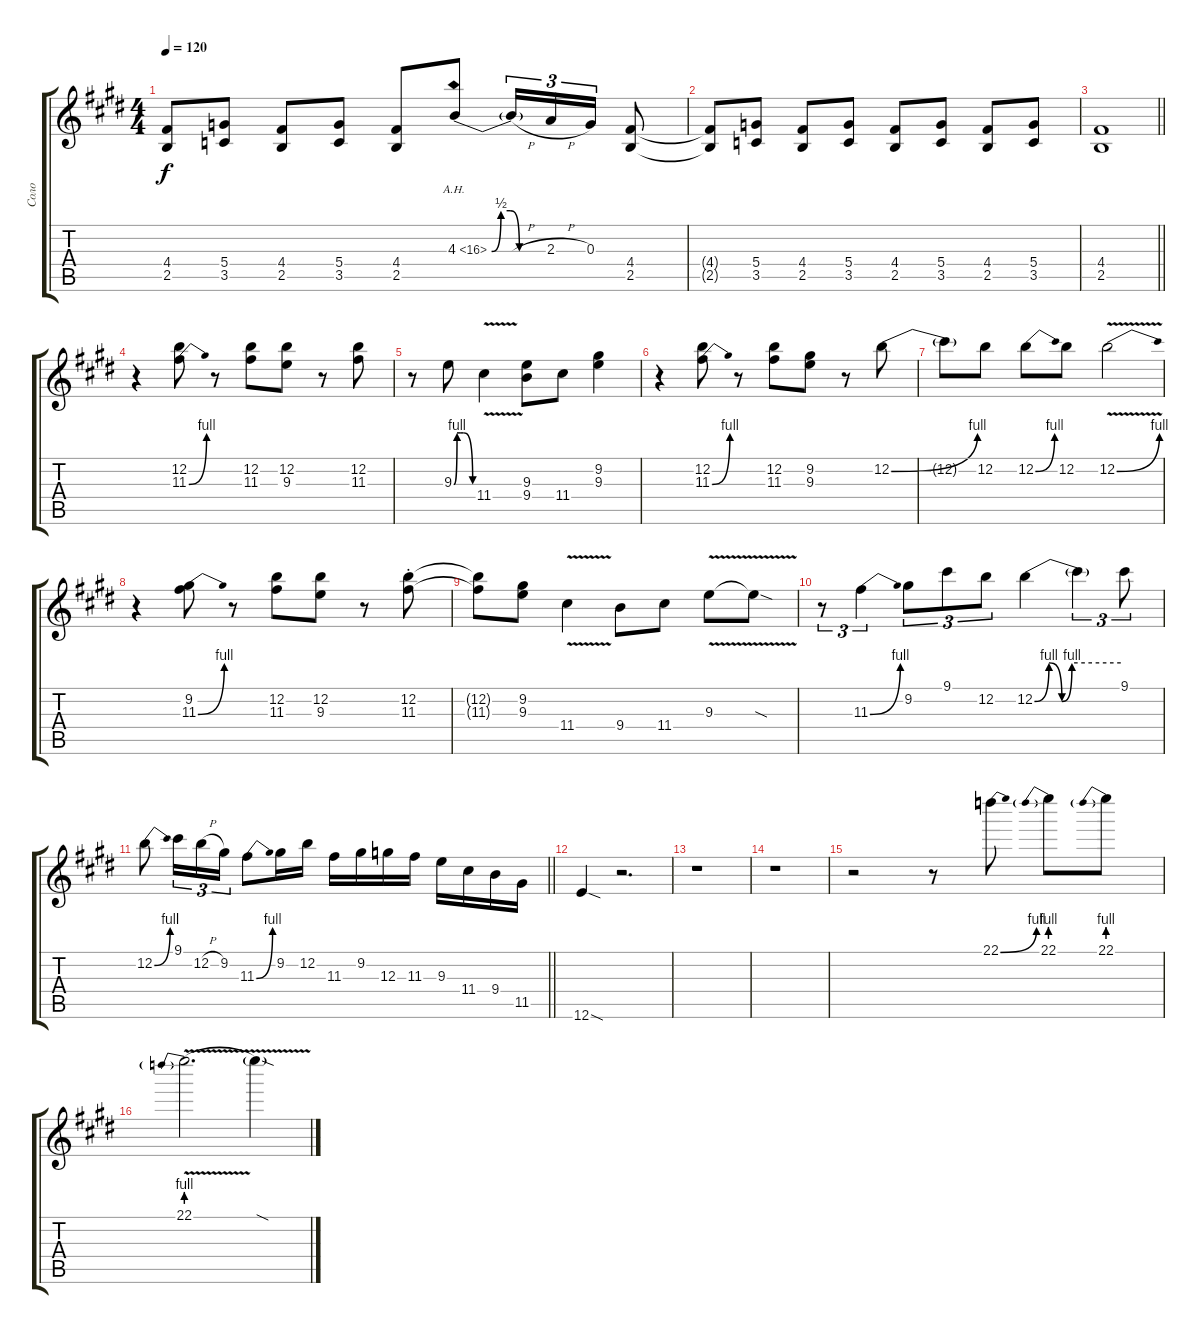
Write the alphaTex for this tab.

\track ("Соло" "Соло") {instrument distortionguitar}
\staff {score tabs}
\tuning (E4 B3 G3 D3 A2 E2) {hide}
\ts (4 4)
\tempo 120
\clef g2
\ks e
(4.4{t} 2.5{t}).8{dy f} (5.4 3.5).8 (4.4 2.5).8 (5.4 3.5).8 (4.4 2.5).8 4.3{be (custom 0 0 10 2 20 2 30 0 60 0) ah 12}.8 4.3{h t}.16{tu (3 2)} 2.3{h}.16{tu (3 2)} 0.3.16{tu (3 2)} (4.4 2.5).8 |
(4.4{t} 2.5{t}).8 (5.4 3.5).8 (4.4 2.5).8 (5.4 3.5).8 (4.4 2.5).8 (5.4 3.5).8 (4.4 2.5).8 (5.4 3.5).8 |
\barLineRight lightlight
(4.4 2.5).1 |
r.4 (12.2 11.3{be (bend 0 0 60 4)}).8 r.8 (12.2 11.3).8 (12.2 9.3).8 r.8 (12.2 11.3).8 |
r.8 9.3{be (custom 0 0 10 4 20 4 30 4 60 0)}.8 11.4{v}.4 (9.3 9.4).8 11.4.8 (9.2 9.3).4 |
r.4 (12.2 11.3{be (bend 0 0 60 4)}).8 r.8 (12.2 11.3).8 (9.2 9.3).8 r.8 12.2{be (bend 0 0 60 4)}.8 |
12.2{t}.8 12.2.8 12.2{be (bend 0 0 60 4)}.8 12.2.8 12.2{be (bend 0 0 60 4) v}.2 |
r.4 (9.2 11.3{be (bend 0 0 60 4)}).8 r.8 (12.2 11.3).8 (12.2 9.3).8 r.8 (12.2 11.3{st}).8 |
(12.2{t} 11.3{t}).8 (9.2 9.3).8 11.4{v}.4 9.4.8 11.4.8 9.3{v}.8 9.3{sod t}.8 |
r.8{tu (3 2)} 11.3{be (bend 0 0 60 4)}.4{tu (3 2)} 9.2.8{tu (3 2)} 9.1.8{tu (3 2)} 12.2.8{tu (3 2)} 12.2{be (custom 0 0 10 4 19 0 26 4 35 4 50 4 60 4)}.4 12.2{t}.4{tu (3 2)} 9.1.8{tu (3 2)} |
\barLineRight lightlight
12.2{be (bend 0 0 60 4)}.8 9.1.16{tu (3 2)} 12.2{h}.16{tu (3 2)} 9.2.16{tu (3 2)} 11.3{be (bend 0 0 60 4)}.8 9.2.16 12.2.16 11.3.16 9.2.16 12.3.16 11.3.16 9.3.16 11.4.16 9.4.16 11.5.16 |
12.6{sod}.4 r.2{d} |
r.1 |
r.1 |
r.2 r.8 22.1{be (bend 0 0 60 4)}.8 22.1{be (prebend 0 4 60 4)}.8 22.1{be (prebend 0 4 60 4)}.8 |
22.1{be (prebend 0 4 60 4) v}.2{d} 22.1{sod t}.4
